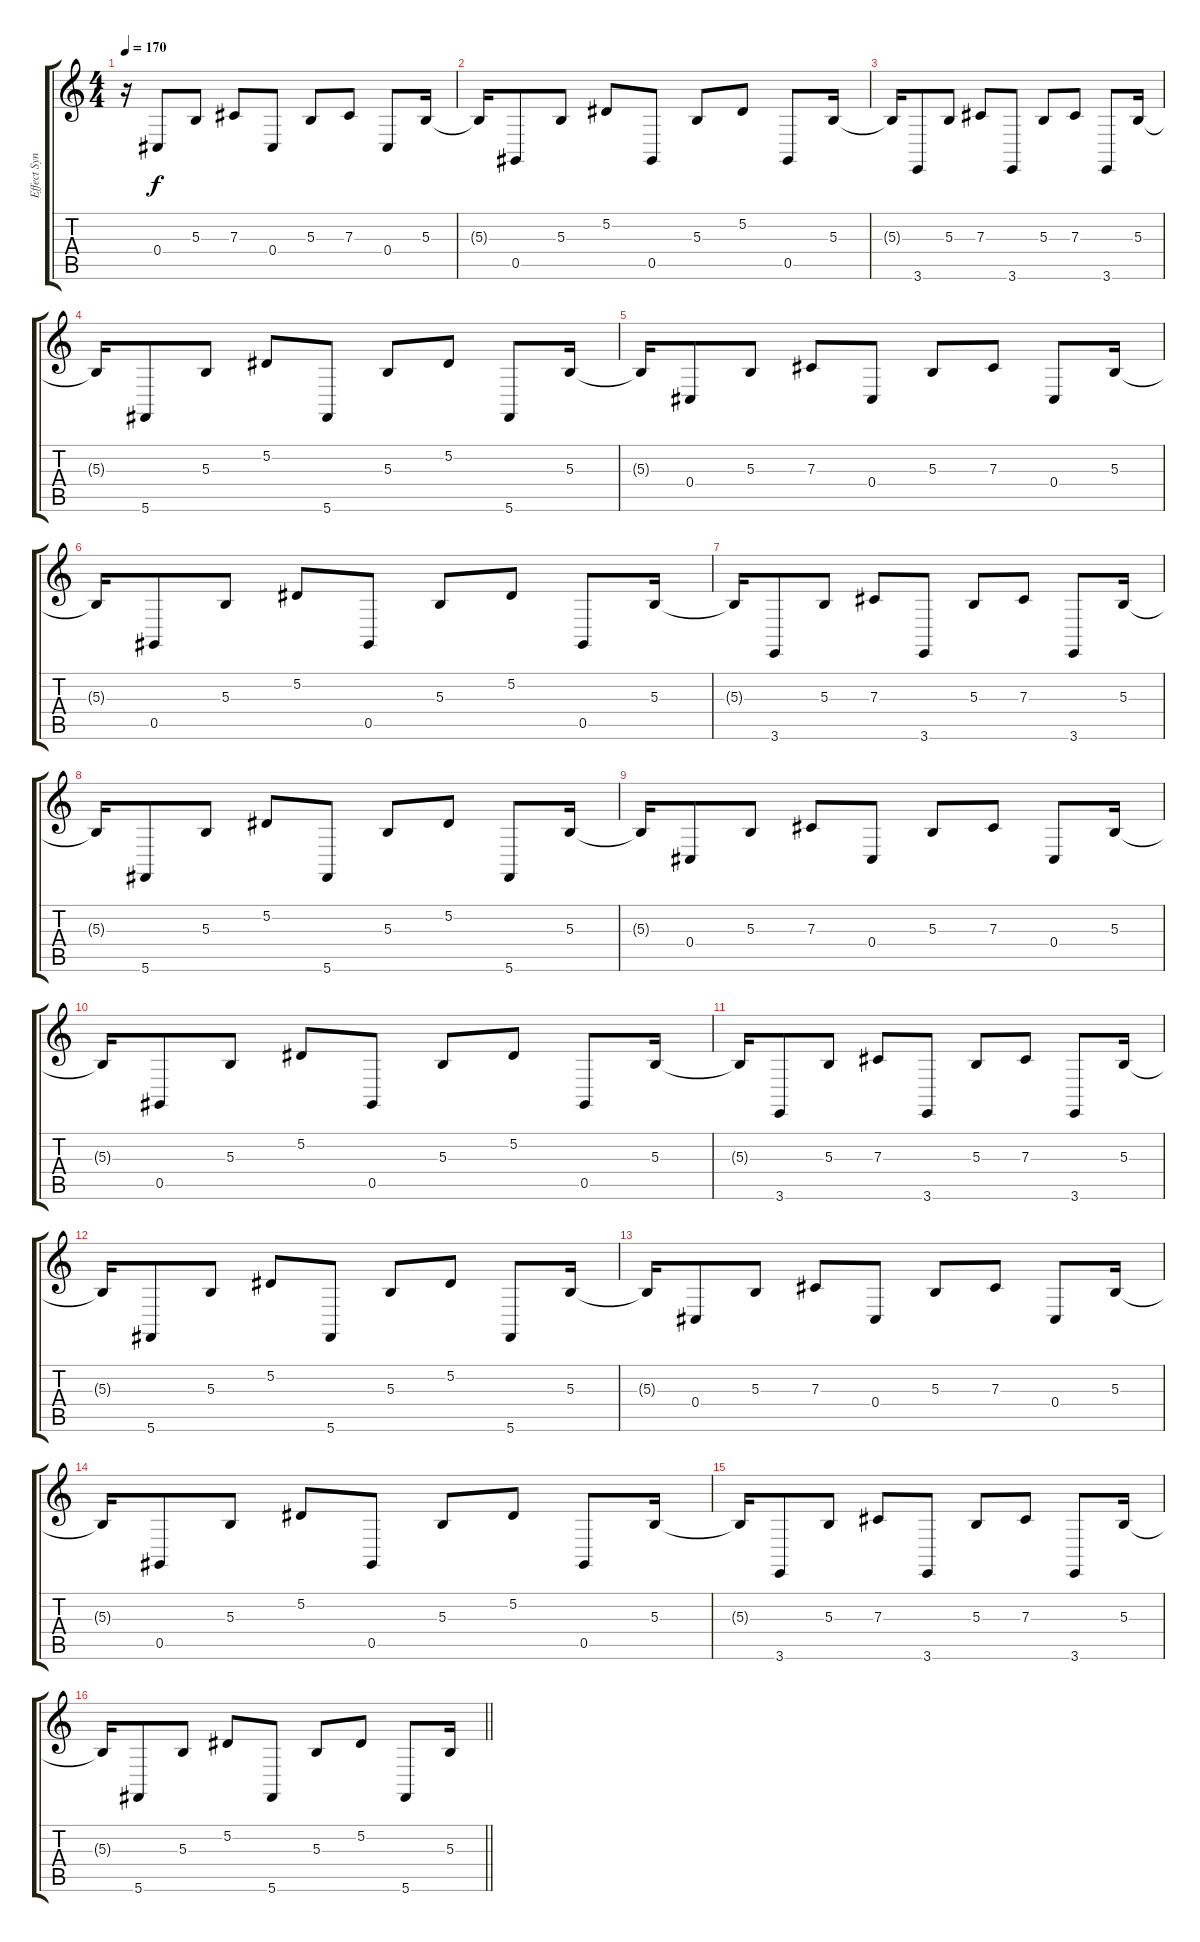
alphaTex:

\track ("Effect Synth" "Effect Syn") {instrument lead1square}
\staff {score tabs}
\tuning (Eb4 Bb3 Gb3 Db3 Ab2 Db2) {hide}
\ts (4 4)
\tempo 170
\clef g2
\ks c
r.16{dy f} 0.4.8 5.3.8 7.3.8 0.4.8 5.3.8 7.3.8 0.4.8 5.3.16 |
5.3{t}.16 0.5.8 5.3.8 5.2.8 0.5.8 5.3.8 5.2.8 0.5.8 5.3.16 |
5.3{t}.16 3.6.8 5.3.8 7.3.8 3.6.8 5.3.8 7.3.8 3.6.8 5.3.16 |
5.3{t}.16 5.6.8 5.3.8 5.2.8 5.6.8 5.3.8 5.2.8 5.6.8 5.3.16 |
5.3{t}.16 0.4.8 5.3.8 7.3.8 0.4.8 5.3.8 7.3.8 0.4.8 5.3.16 |
5.3{t}.16 0.5.8 5.3.8 5.2.8 0.5.8 5.3.8 5.2.8 0.5.8 5.3.16 |
5.3{t}.16 3.6.8 5.3.8 7.3.8 3.6.8 5.3.8 7.3.8 3.6.8 5.3.16 |
5.3{t}.16 5.6.8 5.3.8 5.2.8 5.6.8 5.3.8 5.2.8 5.6.8 5.3.16 |
5.3{t}.16 0.4.8 5.3.8 7.3.8 0.4.8 5.3.8 7.3.8 0.4.8 5.3.16 |
5.3{t}.16 0.5.8 5.3.8 5.2.8 0.5.8 5.3.8 5.2.8 0.5.8 5.3.16 |
5.3{t}.16 3.6.8 5.3.8 7.3.8 3.6.8 5.3.8 7.3.8 3.6.8 5.3.16 |
5.3{t}.16 5.6.8 5.3.8 5.2.8 5.6.8 5.3.8 5.2.8 5.6.8 5.3.16 |
5.3{t}.16 0.4.8 5.3.8 7.3.8 0.4.8 5.3.8 7.3.8 0.4.8 5.3.16 |
5.3{t}.16 0.5.8 5.3.8 5.2.8 0.5.8 5.3.8 5.2.8 0.5.8 5.3.16 |
5.3{t}.16 3.6.8 5.3.8 7.3.8 3.6.8 5.3.8 7.3.8 3.6.8 5.3.16 |
\barLineRight lightlight
5.3{t}.16 5.6.8 5.3.8 5.2.8 5.6.8 5.3.8 5.2.8 5.6.8 5.3.16
